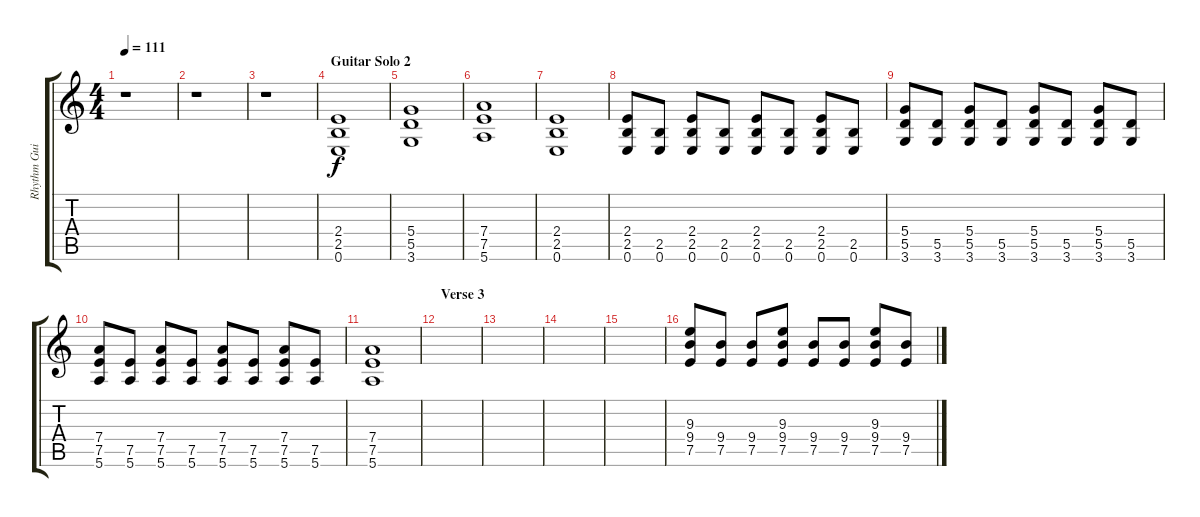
\track ("Rhythm Guitar 1" "Rhythm Gui") {instrument distortionguitar}
\staff {score tabs}
\tuning (E4 B3 G3 D3 A2 E2) {hide}
\ts (4 4)
\tempo 111
\clef g2
\ks c
r.1{dy f} |
r.1 |
r.1 |
\section ("" "Guitar Solo 2")
(2.4 2.5 0.6).1 |
(5.4 5.5 3.6).1 |
(7.4 7.5 5.6).1 |
(2.4 2.5 0.6).1 |
(2.4 2.5 0.6).8 (2.5 0.6).8 (2.4 2.5 0.6).8 (2.5 0.6).8 (2.4 2.5 0.6).8 (2.5 0.6).8 (2.4 2.5 0.6).8 (2.5 0.6).8 |
(5.4 5.5 3.6).8 (5.5 3.6).8 (5.4 5.5 3.6).8 (5.5 3.6).8 (5.4 5.5 3.6).8 (5.5 3.6).8 (5.4 5.5 3.6).8 (5.5 3.6).8 |
(7.4 7.5 5.6).8 (7.5 5.6).8 (7.4 7.5 5.6).8 (7.5 5.6).8 (7.4 7.5 5.6).8 (7.5 5.6).8 (7.4 7.5 5.6).8 (7.5 5.6).8 |
(7.4 7.5 5.6).1 |
\section ("" "Verse 3")
|
|
|
|
(9.3 9.4 7.5).8 (9.4 7.5).8 (9.4 7.5).8 (9.3 9.4 7.5).8 (9.4 7.5).8 (9.4 7.5).8 (9.3 9.4 7.5).8 (9.4 7.5).8
